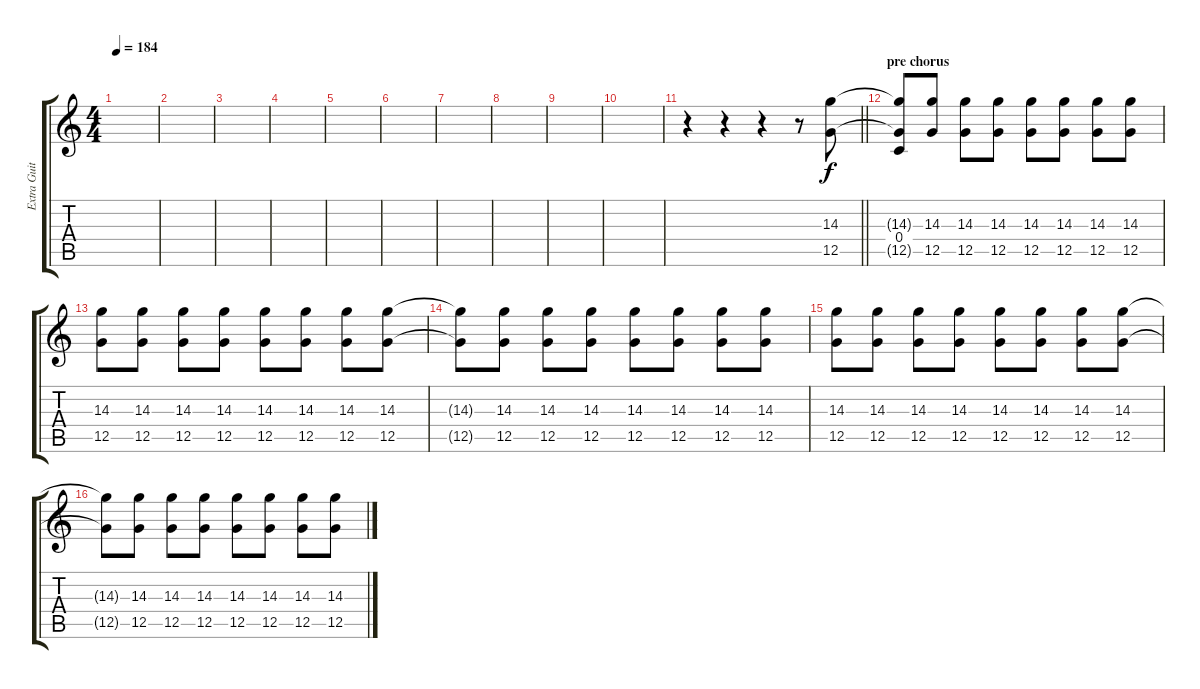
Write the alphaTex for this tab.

\track ("Extra Guitar" "Extra Guit") {instrument overdrivenguitar}
\staff {score tabs}
\tuning (D4 A3 F3 C3 G2 C2) {hide}
\ts (4 4)
\tempo 184
\clef g2
\ks c
|
|
|
|
|
|
|
|
|
|
\barLineRight lightlight
r.4 r.4 r.4 r.8 (14.3 12.5).8 |
\section ("" "pre chorus")
(14.3{t} 0.4 12.5{t}).8 (14.3 12.5).8 (14.3 12.5).8 (14.3 12.5).8 (14.3 12.5).8 (14.3 12.5).8 (14.3 12.5).8 (14.3 12.5).8 |
(14.3 12.5).8 (14.3 12.5).8 (14.3 12.5).8 (14.3 12.5).8 (14.3 12.5).8 (14.3 12.5).8 (14.3 12.5).8 (14.3 12.5).8 |
(14.3{t} 12.5{t}).8 (14.3 12.5).8 (14.3 12.5).8 (14.3 12.5).8 (14.3 12.5).8 (14.3 12.5).8 (14.3 12.5).8 (14.3 12.5).8 |
(14.3 12.5).8 (14.3 12.5).8 (14.3 12.5).8 (14.3 12.5).8 (14.3 12.5).8 (14.3 12.5).8 (14.3 12.5).8 (14.3 12.5).8 |
(14.3{t} 12.5{t}).8 (14.3 12.5).8 (14.3 12.5).8 (14.3 12.5).8 (14.3 12.5).8 (14.3 12.5).8 (14.3 12.5).8 (14.3 12.5).8
